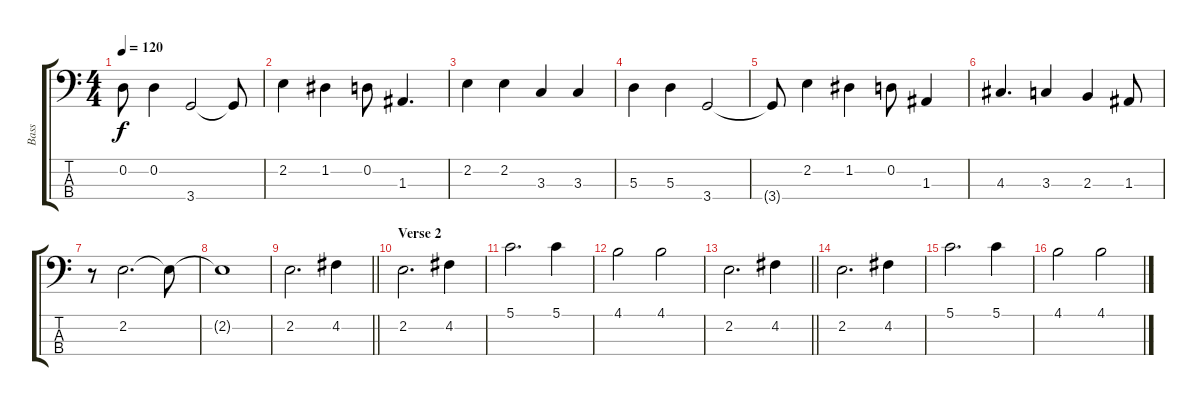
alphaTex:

\track ("Bass" "Bass") {instrument electricbassfinger}
\staff {score tabs}
\tuning (G2 D2 A1 E1) {hide}
\ts (4 4)
\tempo 120
\clef f4
\ks c
0.2{t}.8{dy f} 0.2.4 3.4.2 3.4{t}.8 |
2.2.4 1.2.4 0.2.8 1.3.4{d} |
2.2.4 2.2.4 3.3.4 3.3.4 |
5.3.4 5.3.4 3.4.2 |
3.4{t}.8 2.2.4 1.2.4 0.2.8 1.3.4 |
4.3.4{d} 3.3.4 2.3.4 1.3.8 |
r.8 2.2.2{d} 2.2{t}.8 |
2.2{t}.1 |
\barLineRight lightlight
2.2.2{d} 4.2.4 |
\section ("" "Verse 2")
2.2.2{d} 4.2.4 |
5.1.2{d} 5.1.4 |
4.1.2 4.1.2 |
\barLineRight lightlight
2.2.2{d} 4.2.4 |
2.2.2{d} 4.2.4 |
5.1.2{d} 5.1.4 |
4.1.2 4.1.2
